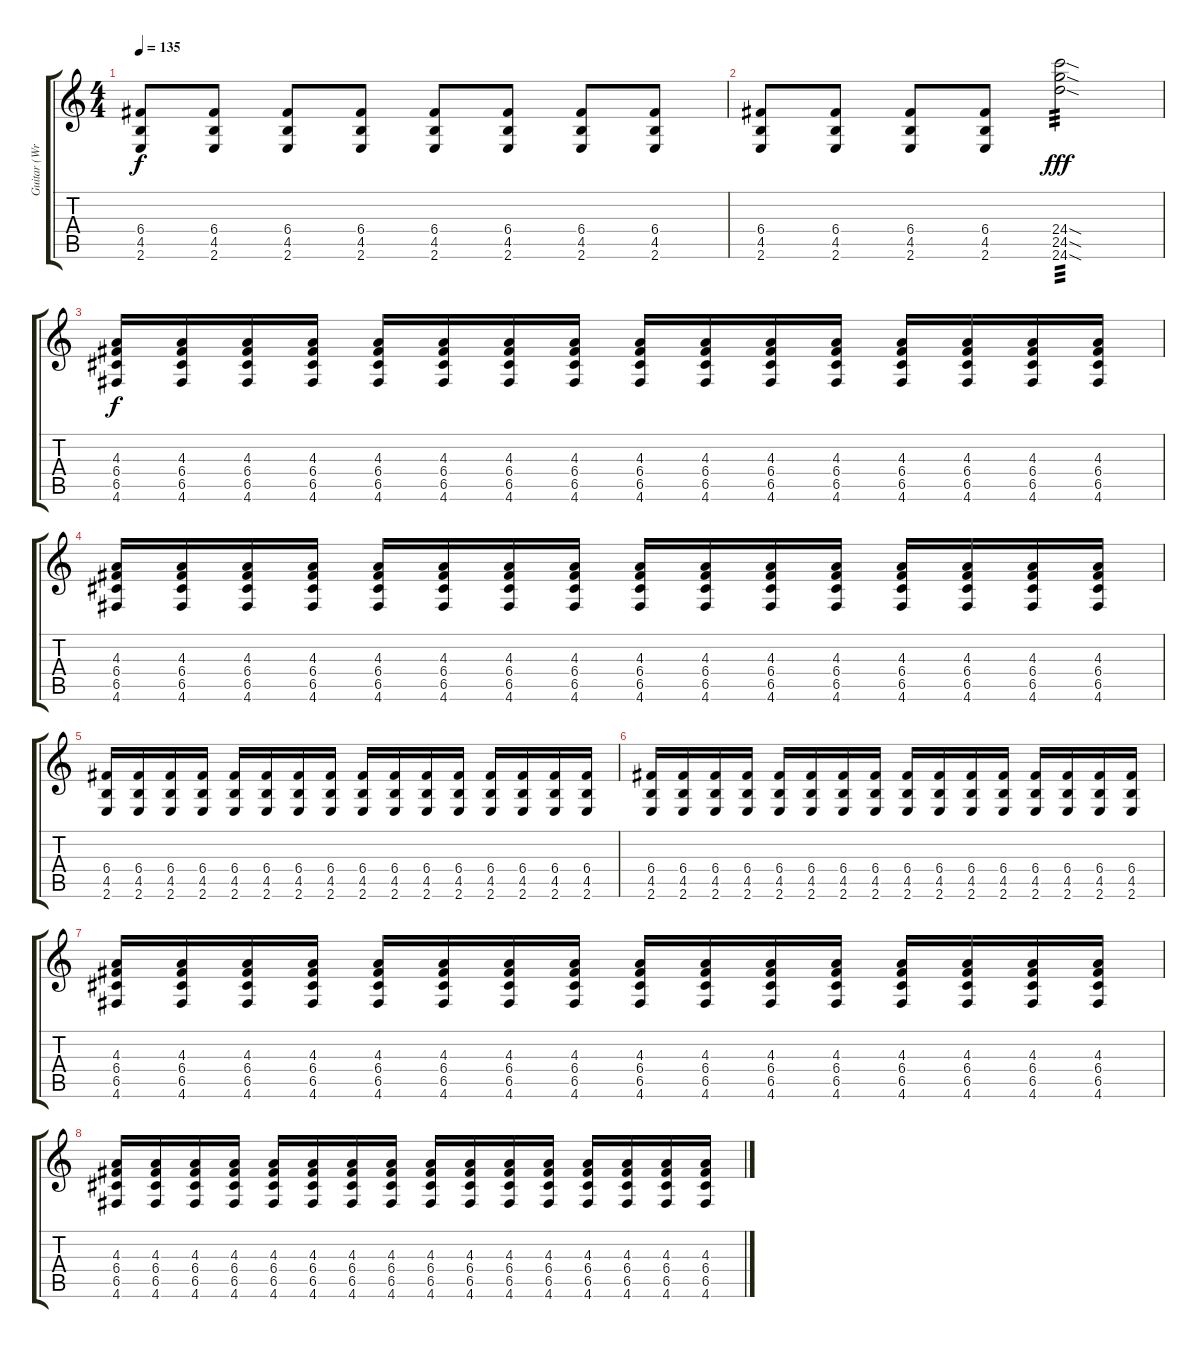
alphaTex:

\track ("Guitar (Wredhe/Huss)" "Guitar (Wr") {instrument distortionguitar}
\staff {score tabs}
\tuning (D4 A3 F3 C3 G2 D2) {hide}
\ts (4 4)
\tempo 135
\clef g2
\ks c
(6.4 4.5 2.6).8{dy f} (6.4 4.5 2.6).8 (6.4 4.5 2.6).8 (6.4 4.5 2.6).8 (6.4 4.5 2.6).8 (6.4 4.5 2.6).8 (6.4 4.5 2.6).8 (6.4 4.5 2.6).8 |
(6.4 4.5 2.6).8 (6.4 4.5 2.6).8 (6.4 4.5 2.6).8 (6.4 4.5 2.6).8 (24.4{sod} 24.5{sod} 24.6{sod}).2{tp 3 dy fff volume 16 instrument guitarfretnoise} |
(4.3 6.4 6.5 4.6).16{dy f volume 10 instrument distortionguitar} (4.3 6.4 6.5 4.6).16 (4.3 6.4 6.5 4.6).16 (4.3 6.4 6.5 4.6).16 (4.3 6.4 6.5 4.6).16 (4.3 6.4 6.5 4.6).16 (4.3 6.4 6.5 4.6).16 (4.3 6.4 6.5 4.6).16 (4.3 6.4 6.5 4.6).16 (4.3 6.4 6.5 4.6).16 (4.3 6.4 6.5 4.6).16 (4.3 6.4 6.5 4.6).16 (4.3 6.4 6.5 4.6).16 (4.3 6.4 6.5 4.6).16 (4.3 6.4 6.5 4.6).16 (4.3 6.4 6.5 4.6).16 |
(4.3 6.4 6.5 4.6).16 (4.3 6.4 6.5 4.6).16 (4.3 6.4 6.5 4.6).16 (4.3 6.4 6.5 4.6).16 (4.3 6.4 6.5 4.6).16 (4.3 6.4 6.5 4.6).16 (4.3 6.4 6.5 4.6).16 (4.3 6.4 6.5 4.6).16 (4.3 6.4 6.5 4.6).16 (4.3 6.4 6.5 4.6).16 (4.3 6.4 6.5 4.6).16 (4.3 6.4 6.5 4.6).16 (4.3 6.4 6.5 4.6).16 (4.3 6.4 6.5 4.6).16 (4.3 6.4 6.5 4.6).16 (4.3 6.4 6.5 4.6).16 |
(6.4 4.5 2.6).16 (6.4 4.5 2.6).16 (6.4 4.5 2.6).16 (6.4 4.5 2.6).16 (6.4 4.5 2.6).16 (6.4 4.5 2.6).16 (6.4 4.5 2.6).16 (6.4 4.5 2.6).16 (6.4 4.5 2.6).16 (6.4 4.5 2.6).16 (6.4 4.5 2.6).16 (6.4 4.5 2.6).16 (6.4 4.5 2.6).16 (6.4 4.5 2.6).16 (6.4 4.5 2.6).16 (6.4 4.5 2.6).16 |
(6.4 4.5 2.6).16 (6.4 4.5 2.6).16 (6.4 4.5 2.6).16 (6.4 4.5 2.6).16 (6.4 4.5 2.6).16 (6.4 4.5 2.6).16 (6.4 4.5 2.6).16 (6.4 4.5 2.6).16 (6.4 4.5 2.6).16 (6.4 4.5 2.6).16 (6.4 4.5 2.6).16 (6.4 4.5 2.6).16 (6.4 4.5 2.6).16 (6.4 4.5 2.6).16 (6.4 4.5 2.6).16 (6.4 4.5 2.6).16 |
(4.3 6.4 6.5 4.6).16{volume 10 instrument distortionguitar} (4.3 6.4 6.5 4.6).16 (4.3 6.4 6.5 4.6).16 (4.3 6.4 6.5 4.6).16 (4.3 6.4 6.5 4.6).16 (4.3 6.4 6.5 4.6).16 (4.3 6.4 6.5 4.6).16 (4.3 6.4 6.5 4.6).16 (4.3 6.4 6.5 4.6).16 (4.3 6.4 6.5 4.6).16 (4.3 6.4 6.5 4.6).16 (4.3 6.4 6.5 4.6).16 (4.3 6.4 6.5 4.6).16 (4.3 6.4 6.5 4.6).16 (4.3 6.4 6.5 4.6).16 (4.3 6.4 6.5 4.6).16 |
(4.3 6.4 6.5 4.6).16 (4.3 6.4 6.5 4.6).16 (4.3 6.4 6.5 4.6).16 (4.3 6.4 6.5 4.6).16 (4.3 6.4 6.5 4.6).16 (4.3 6.4 6.5 4.6).16 (4.3 6.4 6.5 4.6).16 (4.3 6.4 6.5 4.6).16 (4.3 6.4 6.5 4.6).16 (4.3 6.4 6.5 4.6).16 (4.3 6.4 6.5 4.6).16 (4.3 6.4 6.5 4.6).16 (4.3 6.4 6.5 4.6).16 (4.3 6.4 6.5 4.6).16 (4.3 6.4 6.5 4.6).16 (4.3 6.4 6.5 4.6).16
